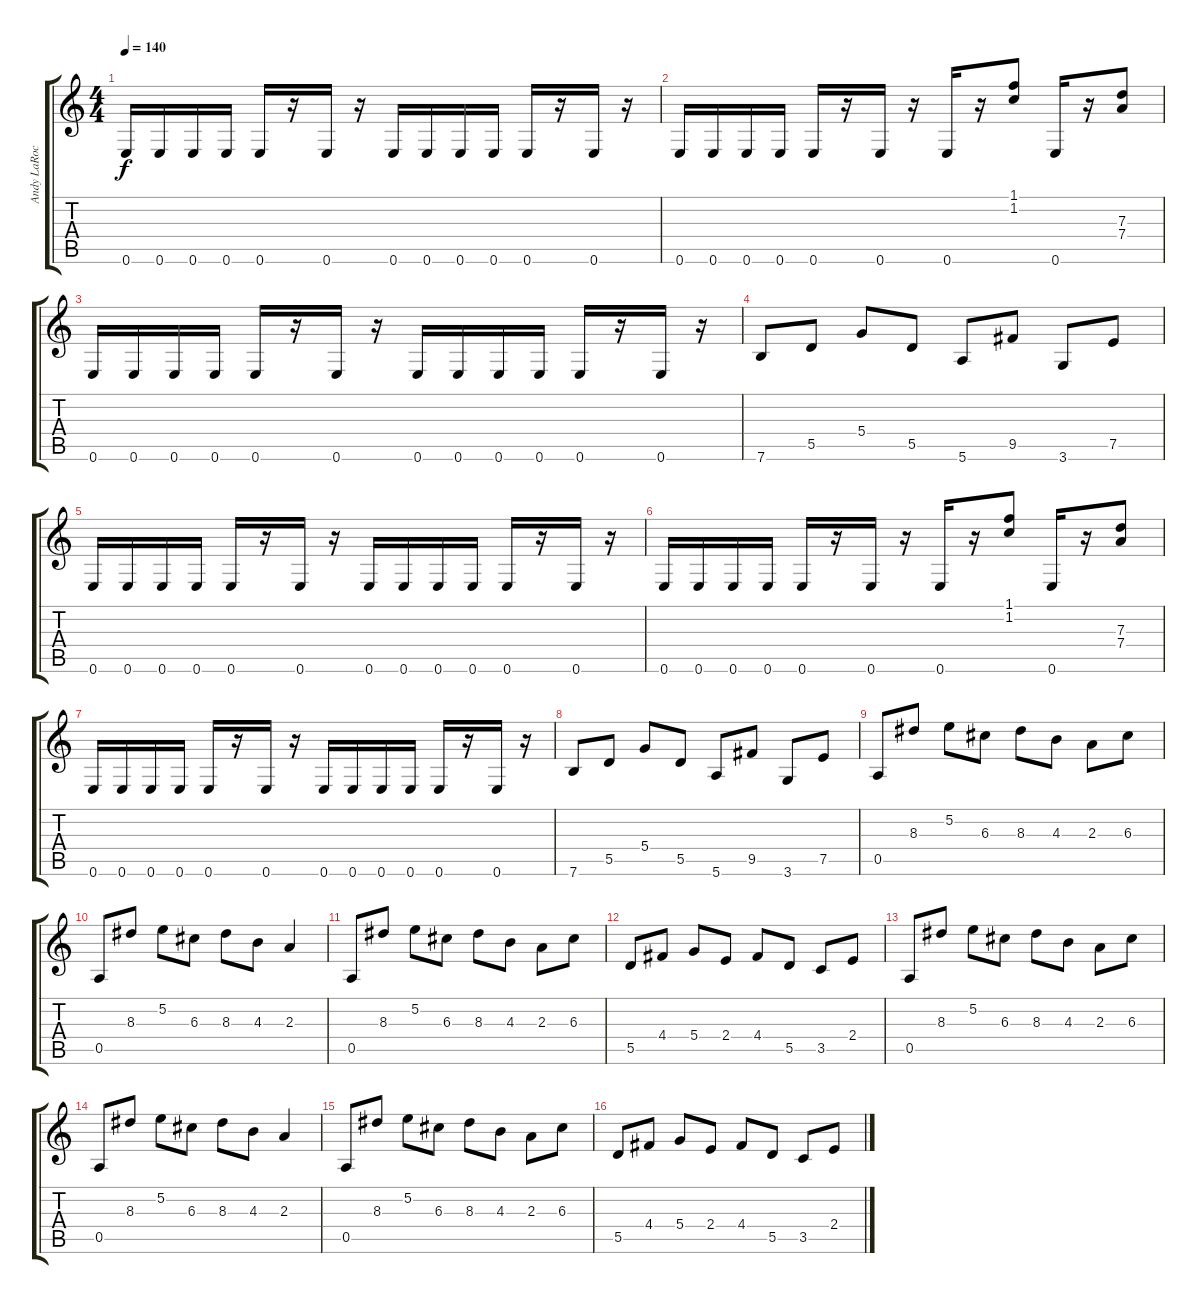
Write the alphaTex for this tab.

\track ("Andy LaRocque" "Andy LaRoc") {instrument distortionguitar}
\staff {score tabs}
\tuning (E4 B3 G3 D3 A2 E2) {hide}
\ts (4 4)
\tempo 140
\clef g2
\ks c
0.6.16{dy f} 0.6.16 0.6.16 0.6.16 0.6.16 r.16 0.6.16 r.16 0.6.16 0.6.16 0.6.16 0.6.16 0.6.16 r.16 0.6.16 r.16 |
0.6.16 0.6.16 0.6.16 0.6.16 0.6.16 r.16 0.6.16 r.16 0.6.16 r.16 (1.1 1.2).8 0.6.16 r.16 (7.3 7.4).8 |
0.6.16 0.6.16 0.6.16 0.6.16 0.6.16 r.16 0.6.16 r.16 0.6.16 0.6.16 0.6.16 0.6.16 0.6.16 r.16 0.6.16 r.16 |
7.6.8 5.5.8 5.4.8 5.5.8 5.6.8 9.5.8 3.6.8 7.5.8 |
0.6.16 0.6.16 0.6.16 0.6.16 0.6.16 r.16 0.6.16 r.16 0.6.16 0.6.16 0.6.16 0.6.16 0.6.16 r.16 0.6.16 r.16 |
0.6.16 0.6.16 0.6.16 0.6.16 0.6.16 r.16 0.6.16 r.16 0.6.16 r.16 (1.1 1.2).8 0.6.16 r.16 (7.3 7.4).8 |
0.6.16 0.6.16 0.6.16 0.6.16 0.6.16 r.16 0.6.16 r.16 0.6.16 0.6.16 0.6.16 0.6.16 0.6.16 r.16 0.6.16 r.16 |
7.6.8 5.5.8 5.4.8 5.5.8 5.6.8 9.5.8 3.6.8 7.5.8 |
0.5.8 8.3.8 5.2.8 6.3.8 8.3.8 4.3.8 2.3.8 6.3.8 |
0.5.8 8.3.8 5.2.8 6.3.8 8.3.8 4.3.8 2.3.4 |
0.5.8 8.3.8 5.2.8 6.3.8 8.3.8 4.3.8 2.3.8 6.3.8 |
5.5.8 4.4.8 5.4.8 2.4.8 4.4.8 5.5.8 3.5.8 2.4.8 |
0.5.8 8.3.8 5.2.8 6.3.8 8.3.8 4.3.8 2.3.8 6.3.8 |
0.5.8 8.3.8 5.2.8 6.3.8 8.3.8 4.3.8 2.3.4 |
0.5.8 8.3.8 5.2.8 6.3.8 8.3.8 4.3.8 2.3.8 6.3.8 |
5.5.8 4.4.8 5.4.8 2.4.8 4.4.8 5.5.8 3.5.8 2.4.8
